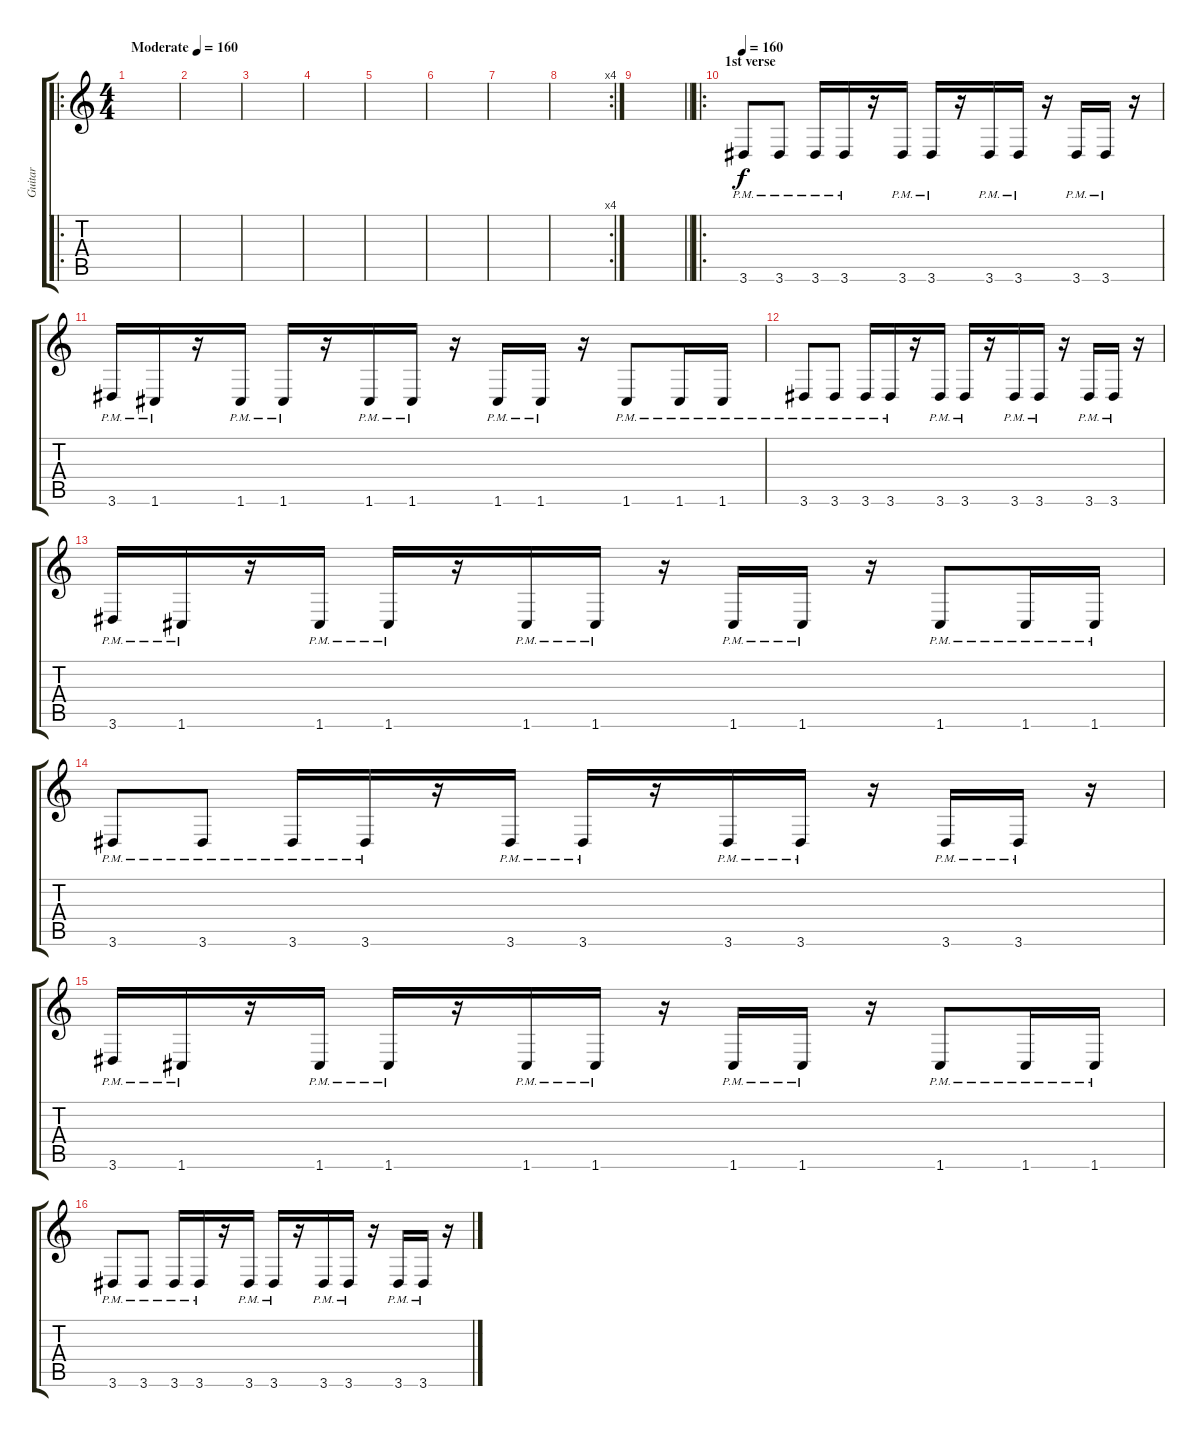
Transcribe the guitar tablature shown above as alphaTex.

\track ("Guitar" "Guitar") {instrument distortionguitar}
\staff {score tabs}
\tuning (C4 G3 Eb3 Bb2 F2 C2) {hide}
\ro
\ts (4 4)
\tempo (160 "Moderate")
\clef g2
\ks c
|
|
|
|
|
|
|
\rc 4
|
\barLineRight lightlight
|
\ro
\section ("" "1st verse")
\tempo 160
3.6{pm}.8 3.6{pm}.8 3.6{pm}.16 3.6{pm}.16 r.16 3.6{pm}.16 3.6{pm}.16 r.16 3.6{pm}.16 3.6{pm}.16 r.16 3.6{pm}.16 3.6{pm}.16 r.16 |
3.6{pm}.16 1.6{pm}.16 r.16 1.6{pm}.16 1.6{pm}.16 r.16 1.6{pm}.16 1.6{pm}.16 r.16 1.6{pm}.16 1.6{pm}.16 r.16 1.6{pm}.8 1.6{pm}.16 1.6{pm}.16 |
3.6{pm}.8 3.6{pm}.8 3.6{pm}.16 3.6{pm}.16 r.16 3.6{pm}.16 3.6{pm}.16 r.16 3.6{pm}.16 3.6{pm}.16 r.16 3.6{pm}.16 3.6{pm}.16 r.16 |
3.6{pm}.16 1.6{pm}.16 r.16 1.6{pm}.16 1.6{pm}.16 r.16 1.6{pm}.16 1.6{pm}.16 r.16 1.6{pm}.16 1.6{pm}.16 r.16 1.6{pm}.8 1.6{pm}.16 1.6{pm}.16 |
3.6{pm}.8 3.6{pm}.8 3.6{pm}.16 3.6{pm}.16 r.16 3.6{pm}.16 3.6{pm}.16 r.16 3.6{pm}.16 3.6{pm}.16 r.16 3.6{pm}.16 3.6{pm}.16 r.16 |
3.6{pm}.16 1.6{pm}.16 r.16 1.6{pm}.16 1.6{pm}.16 r.16 1.6{pm}.16 1.6{pm}.16 r.16 1.6{pm}.16 1.6{pm}.16 r.16 1.6{pm}.8 1.6{pm}.16 1.6{pm}.16 |
3.6{pm}.8 3.6{pm}.8 3.6{pm}.16 3.6{pm}.16 r.16 3.6{pm}.16 3.6{pm}.16 r.16 3.6{pm}.16 3.6{pm}.16 r.16 3.6{pm}.16 3.6{pm}.16 r.16
